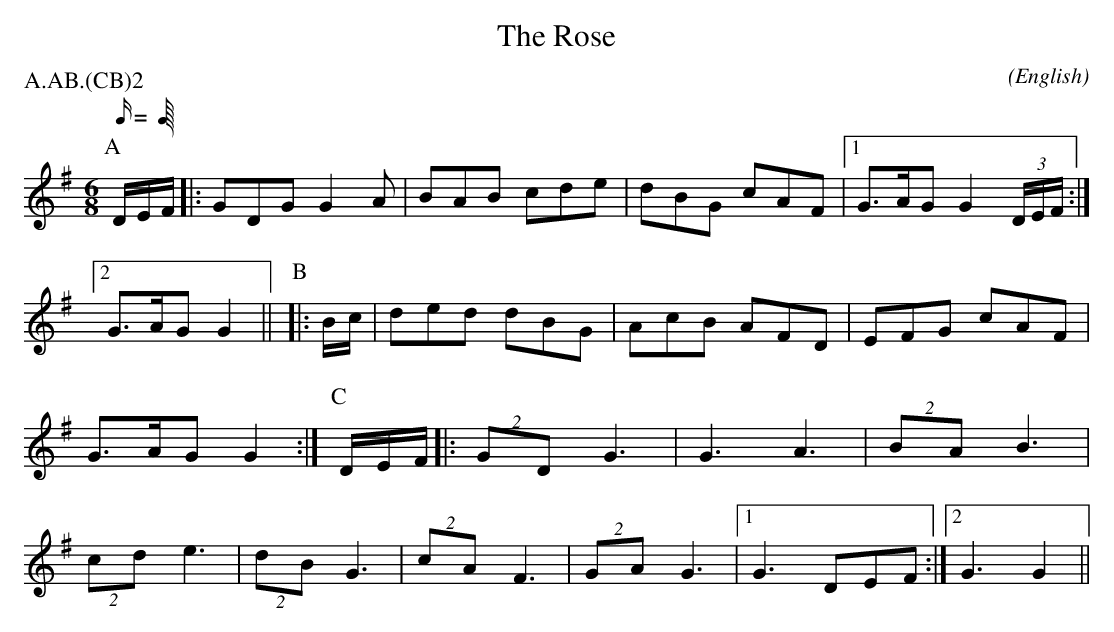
X:1
T:The Rose
M:6/8
C:
O:English
P:A.AB.(CB)2
L:1/16
K:G
Q:C6=100
P:A
DEF   |: G2D2G2 G4 A2     |  B2A2B2 c2d2e2 | d2B2G2 c2A2F2 \
|1 G3AG2  G4 (3DEF :|2 G3AG2  G4     ||\
P:B
|: Bc |  d2e2d2 d2B2G2    |  A2c2B2 A2F2D2 | E2F2G2 c2A2F2 | G3AG2  G4 :|\
P:C
DEF   |: (2G2D2 G6        |  G6     A6     | (2B2A2 B6     | (2c2d2 e6 |\
(2d2B2 G6        |  (2c2A2 F6     | (2G2A2 G6     \
|1 G6     D2E2F2   :|2 G6     G4     ||
